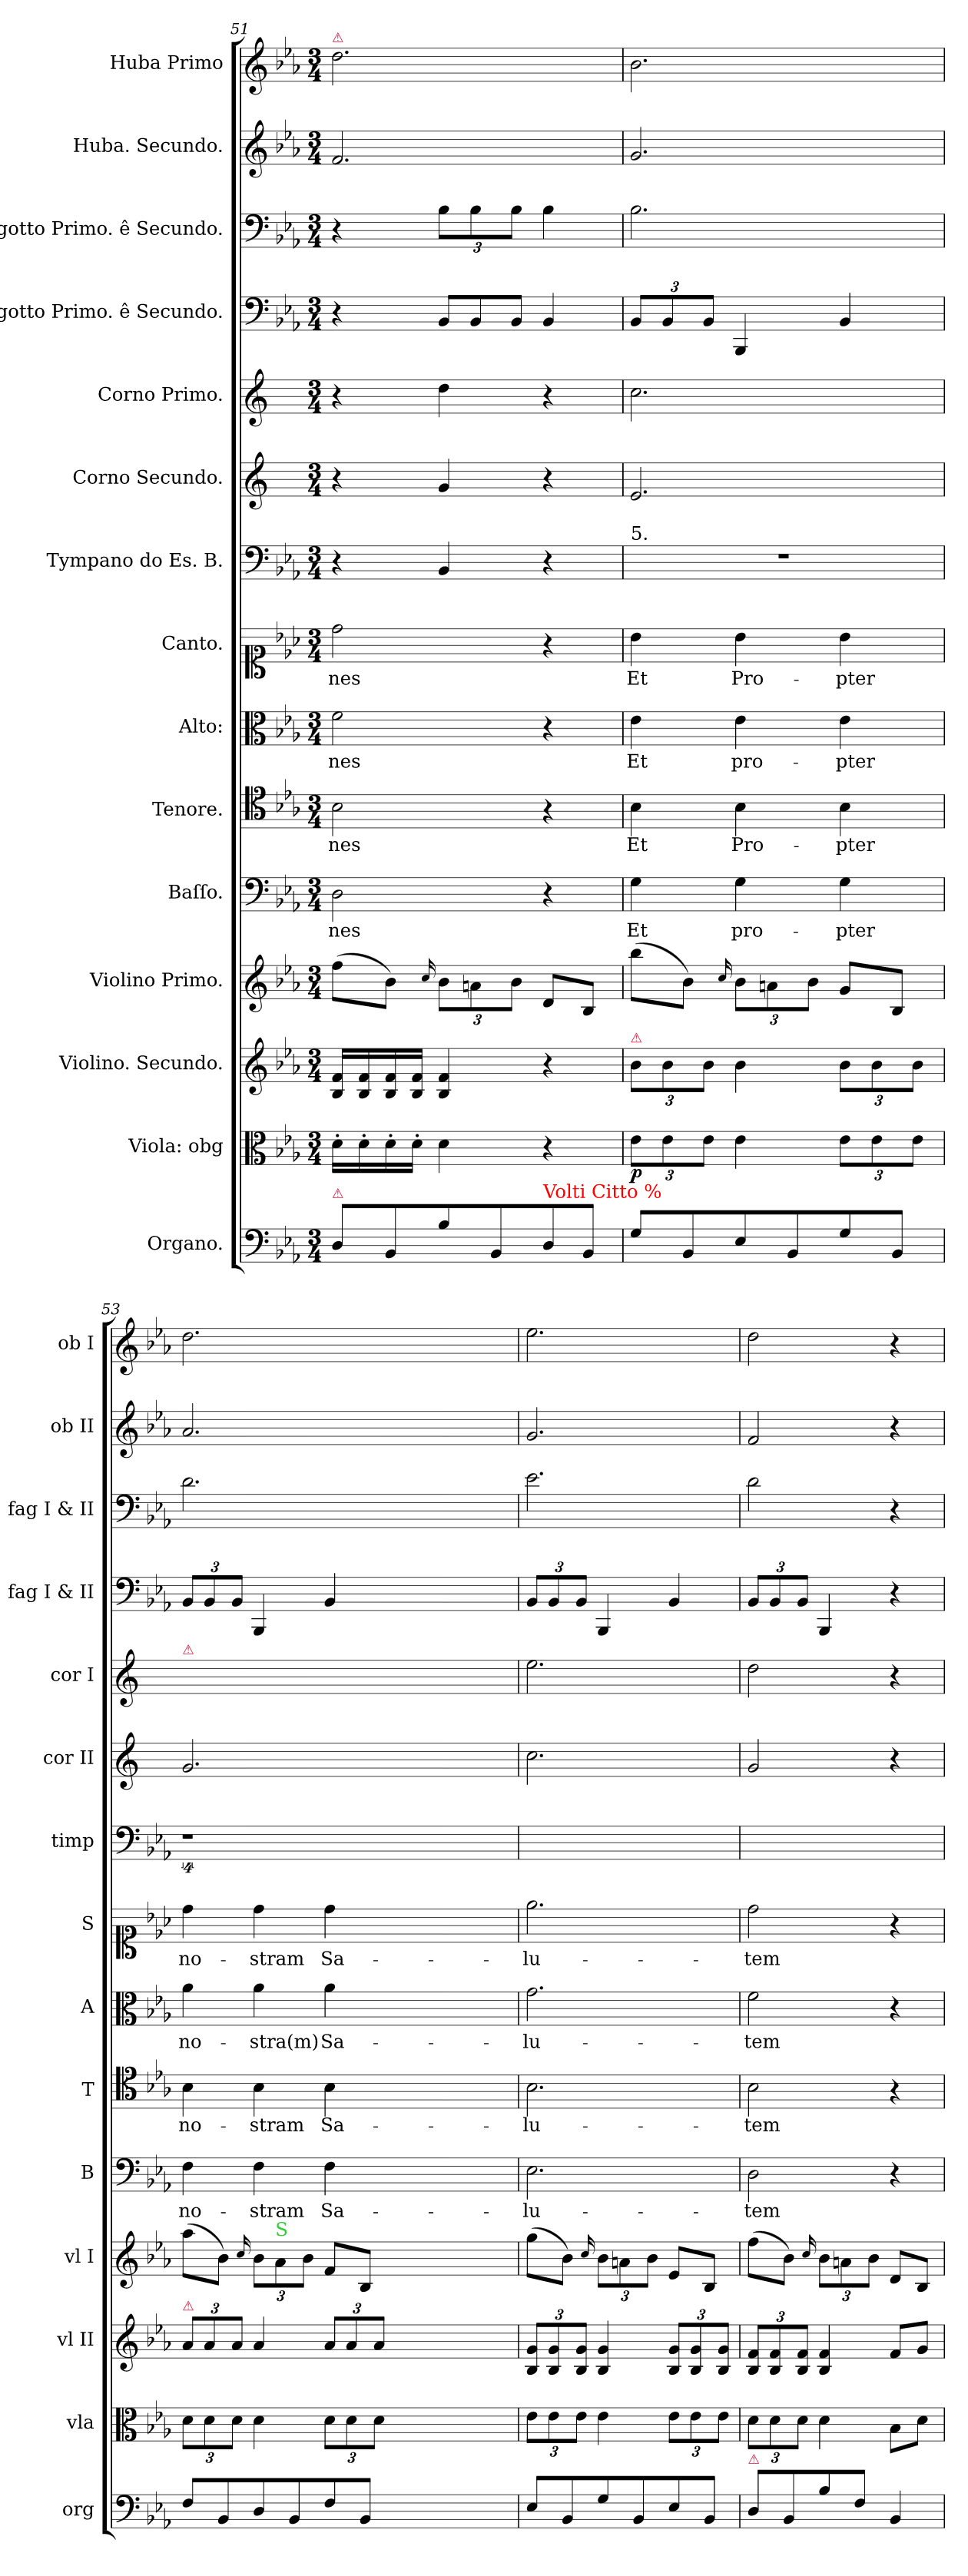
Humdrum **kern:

**kern	**dynam	**kern	**dynam	**kern	**dynam	**kern	**dynam	**kern	**text	**dynam	**kern	**text	**dynam	**kern	**text	**dynam	**kern	**text	**dynam	**kern	**kern	**dynam	**kern	**dynam	**kern	**kern	**dynam	**kern	**dynam	**kern
*part15	*part15	*part14	*part14	*part13	*part13	*part12	*part12	*part11	*part11	*part11	*part10	*part10	*part10	*part9	*part9	*part9	*part8	*part8	*part8	*part7	*part6	*part6	*part5	*part5	*part4	*part3	*part3	*part2	*part2	*part1
*staff15	*staff15	*staff14	*staff14	*staff13	*staff13	*staff12	*staff12	*staff11	*staff11	*staff11	*staff10	*staff10	*staff10	*staff9	*staff9	*staff9	*staff8	*staff8	*staff8	*staff7	*staff6	*staff6	*staff5	*staff5	*staff4	*staff3	*staff3	*staff2	*staff2	*staff1
*I"Organo.	*	*I"Viola: obg	*	*I"Violino. Secundo.	*	*I"Violino Primo.	*	*I"Baſſo.	*	*	*I"Tenore.	*	*	*I"Alto:	*	*	*I"Canto.	*	*	*I"Tympano do Es. B.	*I"Corno Secundo.	*	*I"Corno Primo.	*	*I"Fagotto Primo. ê Secundo.	*I"Fagotto Primo. ê Secundo.	*	*I"Huba. Secundo.	*	*I"Huba Primo
*I'org	*	*I'vla	*	*I'vl II	*	*I'vl I	*	*I'B	*	*	*I'T	*	*	*I'A	*	*	*I'S	*	*	*I'timp	*I'cor II	*	*I'cor I	*	*I'fag I & II	*I'fag I & II	*	*I'ob II	*	*I'ob I
*clefF4	*	*clefC3	*	*clefG2	*	*clefG2	*	*clefF4	*	*	*clefC4	*	*	*clefC3	*	*	*clefC1	*	*	*clefF4	*clefG2	*	*clefG2	*	*clefF4	*clefF4	*	*clefG2	*	*clefG2
*	*	*	*	*	*	*	*	*	*	*	*	*	*	*	*	*	*	*	*	*	*ITrd5c9	*	*ITrd5c9	*	*	*	*	*	*	*
*k[b-e-a-]	*	*k[b-e-a-]	*	*k[b-e-a-]	*	*k[b-e-a-]	*	*k[b-e-a-]	*	*	*k[b-e-a-]	*	*	*k[b-e-a-]	*	*	*k[b-e-a-]	*	*	*k[b-e-a-]	*k[b-e-a-]	*	*k[b-e-a-]	*	*k[b-e-a-]	*k[b-e-a-]	*	*k[b-e-a-]	*	*k[b-e-a-]
*E-:	*	*E-:	*	*E-:	*	*E-:	*	*E-:	*	*	*E-:	*	*	*E-:	*	*	*E-:	*	*	*E-:	*E-:	*	*E-:	*	*E-:	*E-:	*	*E-:	*	*E-:
*M3/4	*	*M3/4	*	*M3/4	*	*M3/4	*	*M3/4	*	*	*M3/4	*	*	*M3/4	*	*	*M3/4	*	*	*M3/4	*M3/4	*	*M3/4	*	*M3/4	*M3/4	*	*M3/4	*	*M3/4
=51	=51	=51	=51	=51	=51	=51	=51	=51	=51	=51	=51	=51	=51	=51	=51	=51	=51	=51	=51	=51	=51	=51	=51	=51	=51	=51	=51	=51	=51	=51
!	!	!	!	!	!	!	!	!	!	!	!	!	!	!	!	!	!	!	!	!	!	!	!	!	!	!	!	!	!	!LO:TX:a:color=crimson:t=⚠
!LO:TX:a:color=crimson:t=⚠	!	!	!	!	!	!	!	!	!	!	!	!	!	!	!	!	!	!	!	!	!	!	!	!	!	!	!	!	!	!
8D/L	.	16d'\LL	.	16B-/ 16f/LL	.	(8ff\L	.	2D\	-nes	.	2B-\	-nes	.	2f\	-nes	.	2dd\	-nes	.	4r	4r	.	4r	.	4r	4r	.	2.f/	.	2.dd\
.	.	16d'\	.	16B-/ 16f/	.	.	.	.	.	.	.	.	.	.	.	.	.	.	.	.	.	.	.	.	.	.	.	.	.	.
8BB-/	.	16d'\	.	16B-/ 16f/	.	8b-\J)	.	.	.	.	.	.	.	.	.	.	.	.	.	.	.	.	.	.	.	.	.	.	.	.
.	.	16d'\JJ	.	16B-/ 16f/JJ	.	.	.	.	.	.	.	.	.	.	.	.	.	.	.	.	.	.	.	.	.	.	.	.	.	.
.	.	.	.	.	.	16qqcc/	.	.	.	.	.	.	.	.	.	.	.	.	.	.	.	.	.	.	.	.	.	.	.	.
*	*	*	*	*	*	*	*	*	*	*	*	*	*	*	*	*	*	*	*	*	*	*	*	*	*Xtuplet	*	*	*	*	*
8B-\	.	4d\	.	4B-/ 4f/	.	12b-\L	.	.	.	.	.	.	.	.	.	.	.	.	.	4BB-/	4B-/	.	4f\	.	12BB-/L	12B-\L	.	.	.	.
.	.	.	.	.	.	12an\	.	.	.	.	.	.	.	.	.	.	.	.	.	.	.	.	.	.	12BB-/	12B-\	.	.	.	.
8BB-/	.	.	.	.	.	.	.	.	.	.	.	.	.	.	.	.	.	.	.	.	.	.	.	.	.	.	.	.	.	.
.	.	.	.	.	.	12b-\J	.	.	.	.	.	.	.	.	.	.	.	.	.	.	.	.	.	.	12BB-/J	12B-\J	.	.	.	.
!	!	!LO:TX:b:color=red:t=Volti Citto %	!	!	!	!	!	!	!	!	!	!	!	!	!	!	!	!	!	!	!	!	!	!	!	!	!	!	!	!
8D/	.	4r	.	4r	.	8d/L	.	4r	.	.	4r	.	.	4r	.	.	4r	.	.	4r	4r	pia	4r	.	4BB-/	4B-\	.	.	.	.
8BB-/J	.	.	.	.	.	8B-/J	.	.	.	.	.	.	.	.	.	.	.	.	.	.	.	.	.	.	.	.	.	.	.	.
=52	=52	=52	=52	=52	=52	=52	=52	=52	=52	=52	=52	=52	=52	=52	=52	=52	=52	=52	=52	=52	=52	=52	=52	=52	=52	=52	=52	=52	=52	=52
*	*	*	*	*	*	*	*	*	*	*	*	*	*	*	*	*	*	*	*	*	*	*	*	*	*tuplet	*	*	*	*	*
!	!	!	!	!	!	!	!	!	!	!	!	!	!	!	!	!	!	!	!	!LO:TX:a:t=5.	!	!	!	!	!	!	!	!	!	!
!	!	!	!	!LO:TX:a:color=crimson:t=⚠	!	!	!	!	!	!	!	!	!	!	!	!	!	!	!	!	!	!	!	!	!	!	!	!	!	!
!	!	!	!	!	!LO:DY:rj	!	!	!	!	!LO:DY:b	!	!	!LO:DY:a	!	!	!LO:DY:a	!	!	!LO:DY:a	!	!	!	!	!	!	!	!	!	!LO:DY:a	!
8G/L	piano	12e-\L	p	12b-\L	pia	(8bb-\L	piano	4G\	Et	pia	4B-\	Et	pia	4e-\	Et	pia	4b-\	Et	piano	2.r	2.G/	.	2.e-\	pia	12BB-/L	2.B-\	pia	2.g/	piano	2.b-\
.	.	12e-\	.	12b-\	.	.	.	.	.	.	.	.	.	.	.	.	.	.	.	.	.	.	.	.	12BB-/	.	.	.	.	.
8BB-/	.	.	.	.	.	8b-\J)	.	.	.	.	.	.	.	.	.	.	.	.	.	.	.	.	.	.	.	.	.	.	.	.
.	.	12e-\J	.	12b-\J	.	.	.	.	.	.	.	.	.	.	.	.	.	.	.	.	.	.	.	.	12BB-/J	.	.	.	.	.
.	.	.	.	.	.	16qqcc/	.	.	.	.	.	.	.	.	.	.	.	.	.	.	.	.	.	.	.	.	.	.	.	.
8E-/	.	4e-\	.	4b-\	.	12b-\L	.	4G\	pro-	.	4B-\	Pro-	.	4e-\	pro-	.	4b-\	Pro-	.	.	.	.	.	.	4BBB-/	.	.	.	.	.
.	.	.	.	.	.	12an\	.	.	.	.	.	.	.	.	.	.	.	.	.	.	.	.	.	.	.	.	.	.	.	.
8BB-/	.	.	.	.	.	.	.	.	.	.	.	.	.	.	.	.	.	.	.	.	.	.	.	.	.	.	.	.	.	.
.	.	.	.	.	.	12b-\J	.	.	.	.	.	.	.	.	.	.	.	.	.	.	.	.	.	.	.	.	.	.	.	.
8G/	.	12e-\L	.	12b-\L	.	8g/L	.	4G\	-pter	.	4B-\	-pter	.	4e-\	-pter	.	4b-\	-pter	.	.	.	.	.	.	4BB-/	.	.	.	.	.
.	.	12e-\	.	12b-\	.	.	.	.	.	.	.	.	.	.	.	.	.	.	.	.	.	.	.	.	.	.	.	.	.	.
8BB-/J	.	.	.	.	.	8B-/J	.	.	.	.	.	.	.	.	.	.	.	.	.	.	.	.	.	.	.	.	.	.	.	.
.	.	12e-\J	.	12b-\J	.	.	.	.	.	.	.	.	.	.	.	.	.	.	.	.	.	.	.	.	.	.	.	.	.	.
=53	=53	=53	=53	=53	=53	=53	=53	=53	=53	=53	=53	=53	=53	=53	=53	=53	=53	=53	=53	=53	=53	=53	=53	=53	=53	=53	=53	=53	=53	=53
!	!	!	!	!	!	!	!	!	!	!	!	!	!	!	!	!	!	!	!	!	!	!	!LO:TX:a:color=crimson:t=⚠	!	!	!	!	!	!	!
!	!	!	!	!LO:TX:a:color=crimson:t=⚠	!	!	!	!	!	!	!	!	!	!	!	!	!	!	!	!	!	!	!	!	!	!	!	!	!	!
8F/L	.	12d\L	.	12a-/L	.	(8aa-\L	.	4F\	no-	.	4B-\	no-	.	4a-\	no-	.	4dd\	no-	.	4%9r	2.B-/	.	2.ryy	.	12BB-/L	2.d\	.	2.a-/	.	2.dd\
.	.	12d\	.	12a-/	.	.	.	.	.	.	.	.	.	.	.	.	.	.	.	.	.	.	.	.	12BB-/	.	.	.	.	.
8BB-/	.	.	.	.	.	8b-\J)	.	.	.	.	.	.	.	.	.	.	.	.	.	.	.	.	.	.	.	.	.	.	.	.
.	.	12d\J	.	12a-/J	.	.	.	.	.	.	.	.	.	.	.	.	.	.	.	.	.	.	.	.	12BB-/J	.	.	.	.	.
.	.	.	.	.	.	16qqcc/	.	.	.	.	.	.	.	.	.	.	.	.	.	.	.	.	.	.	.	.	.	.	.	.
8D/	.	4d\	.	4a-/	.	12b-\L	.	4F\	-stram	.	4B-\	-stram	.	4a-\	-stra(m)	.	4dd\	-stram	.	.	.	.	.	.	4BBB-/	.	.	.	.	.
!	!	!	!	!	!	!LO:TX:a:color=limegreen:t=S	!	!	!	!	!	!	!	!	!	!	!	!	!	!	!	!	!	!	!	!	!	!	!	!
.	.	.	.	.	.	12a-\	.	.	.	.	.	.	.	.	.	.	.	.	.	.	.	.	.	.	.	.	.	.	.	.
8BB-/	.	.	.	.	.	.	.	.	.	.	.	.	.	.	.	.	.	.	.	.	.	.	.	.	.	.	.	.	.	.
.	.	.	.	.	.	12b-\J	.	.	.	.	.	.	.	.	.	.	.	.	.	.	.	.	.	.	.	.	.	.	.	.
8F/	.	12d\L	.	12a-/L	.	8f/L	.	4F\	Sa-	.	4B-\	Sa-	.	4a-\	Sa-	.	4dd\	Sa-	.	.	.	.	.	.	4BB-/	.	.	.	.	.
.	.	12d\	.	12a-/	.	.	.	.	.	.	.	.	.	.	.	.	.	.	.	.	.	.	.	.	.	.	.	.	.	.
8BB-/J	.	.	.	.	.	8B-/J	.	.	.	.	.	.	.	.	.	.	.	.	.	.	.	.	.	.	.	.	.	.	.	.
.	.	12d\J	.	12a-/J	.	.	.	.	.	.	.	.	.	.	.	.	.	.	.	.	.	.	.	.	.	.	.	.	.	.
1.ryy	.	1.ryy	.	1.ryy	.	1.ryy	.	1.ryy	.	.	1.ryy	.	.	1.ryy	.	.	1.ryy	.	.	.	1.ryy	.	1.ryy	.	1.ryy	1.ryy	.	1.ryy	.	1.ryy
=54	=54	=54	=54	=54	=54	=54	=54	=54	=54	=54	=54	=54	=54	=54	=54	=54	=54	=54	=54	=54	=54	=54	=54	=54	=54	=54	=54	=54	=54	=54
8E-/L	.	12e-\L	.	12B-/ 12g/L	.	(8gg\L	.	2.E-\	-lu-	.	2.B-\	-lu-	.	2.g\	-lu-	.	2.ee-\	-lu-	.	2.ryy	2.e-\	.	2.g\	.	12BB-/L	2.e-\	.	2.g/	.	2.ee-\
.	.	12e-\	.	12B-/ 12g/	.	.	.	.	.	.	.	.	.	.	.	.	.	.	.	.	.	.	.	.	12BB-/	.	.	.	.	.
8BB-/	.	.	.	.	.	8b-\J)	.	.	.	.	.	.	.	.	.	.	.	.	.	.	.	.	.	.	.	.	.	.	.	.
.	.	12e-\J	.	12B-/ 12g/J	.	.	.	.	.	.	.	.	.	.	.	.	.	.	.	.	.	.	.	.	12BB-/J	.	.	.	.	.
.	.	.	.	.	.	16qqcc/	.	.	.	.	.	.	.	.	.	.	.	.	.	.	.	.	.	.	.	.	.	.	.	.
8G/	.	4e-\	.	4B-/ 4g/	.	12b-\L	.	.	.	.	.	.	.	.	.	.	.	.	.	.	.	.	.	.	4BBB-/	.	.	.	.	.
.	.	.	.	.	.	12an\	.	.	.	.	.	.	.	.	.	.	.	.	.	.	.	.	.	.	.	.	.	.	.	.
8BB-/	.	.	.	.	.	.	.	.	.	.	.	.	.	.	.	.	.	.	.	.	.	.	.	.	.	.	.	.	.	.
.	.	.	.	.	.	12b-\J	.	.	.	.	.	.	.	.	.	.	.	.	.	.	.	.	.	.	.	.	.	.	.	.
8E-/	.	12e-\L	.	12B-/ 12g/L	.	8e-/L	.	.	.	.	.	.	.	.	.	.	.	.	.	.	.	.	.	.	4BB-/	.	.	.	.	.
.	.	12e-\	.	12B-/ 12g/	.	.	.	.	.	.	.	.	.	.	.	.	.	.	.	.	.	.	.	.	.	.	.	.	.	.
8BB-/J	.	.	.	.	.	8B-/J	.	.	.	.	.	.	.	.	.	.	.	.	.	.	.	.	.	.	.	.	.	.	.	.
.	.	12e-\J	.	12B-/ 12g/J	.	.	.	.	.	.	.	.	.	.	.	.	.	.	.	.	.	.	.	.	.	.	.	.	.	.
=55	=55	=55	=55	=55	=55	=55	=55	=55	=55	=55	=55	=55	=55	=55	=55	=55	=55	=55	=55	=55	=55	=55	=55	=55	=55	=55	=55	=55	=55	=55
!LO:TX:a:color=crimson:t=⚠	!	!	!	!	!	!	!	!	!	!	!	!	!	!	!	!	!	!	!	!	!	!	!	!	!	!	!	!	!	!
8D/L	.	12d\L	.	12B-/ 12f/L	.	(8ff\L	.	2D\	-tem	.	2B-\	-tem	.	2f\	-tem	.	2dd\	-tem	.	2.ryy	2B-/	.	2f\	.	12BB-/L	2d\	.	2f/	.	2dd\
.	.	12d\	.	12B-/ 12f/	.	.	.	.	.	.	.	.	.	.	.	.	.	.	.	.	.	.	.	.	12BB-/	.	.	.	.	.
8BB-/	.	.	.	.	.	8b-\J)	.	.	.	.	.	.	.	.	.	.	.	.	.	.	.	.	.	.	.	.	.	.	.	.
.	.	12d\J	.	12B-/ 12f/J	.	.	.	.	.	.	.	.	.	.	.	.	.	.	.	.	.	.	.	.	12BB-/J	.	.	.	.	.
.	.	.	.	.	.	16qqcc/	.	.	.	.	.	.	.	.	.	.	.	.	.	.	.	.	.	.	.	.	.	.	.	.
8B-\	.	4d\	.	4B-/ 4f/	.	12b-\L	.	.	.	.	.	.	.	.	.	.	.	.	.	.	.	.	.	.	4BBB-/	.	.	.	.	.
.	.	.	.	.	.	12an\	.	.	.	.	.	.	.	.	.	.	.	.	.	.	.	.	.	.	.	.	.	.	.	.
8F\J	.	.	.	.	.	.	.	.	.	.	.	.	.	.	.	.	.	.	.	.	.	.	.	.	.	.	.	.	.	.
.	.	.	.	.	.	12b-\J	.	.	.	.	.	.	.	.	.	.	.	.	.	.	.	.	.	.	.	.	.	.	.	.
4BB-/	.	8B-\L	.	8f/L	.	8d/L	.	4r	.	.	4r	.	.	4r	.	.	4r	.	.	.	4r	.	4r	.	4r	4r	.	4r	.	4r
.	.	8d\J	.	8g/J	.	8B-/J	.	.	.	.	.	.	.	.	.	.	.	.	.	.	.	.	.	.	.	.	.	.	.	.
=	=	=	=	=	=	=	=	=	=	=	=	=	=	=	=	=	=	=	=	=	=	=	=	=	=	=	=	=	=	=
*-	*-	*-	*-	*-	*-	*-	*-	*-	*-	*-	*-	*-	*-	*-	*-	*-	*-	*-	*-	*-	*-	*-	*-	*-	*-	*-	*-	*-	*-	*-
